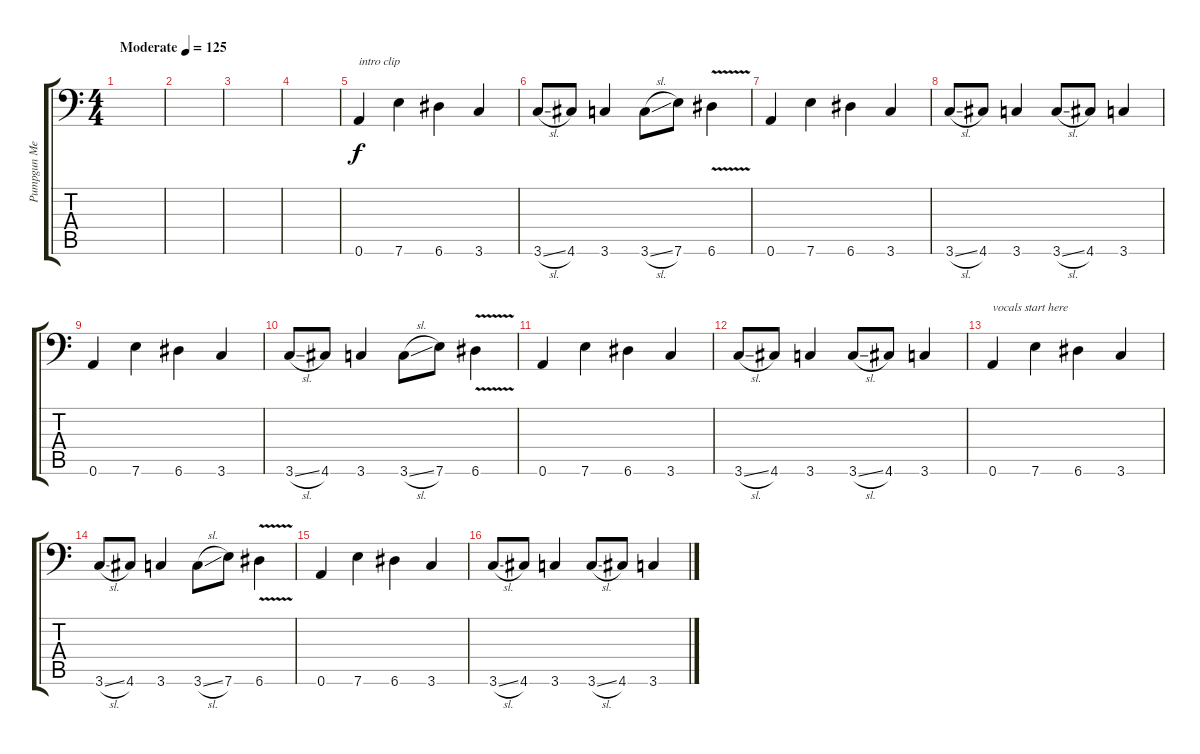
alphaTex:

\track ("Pumpgun Messiah" "Pumpgun Me") {instrument distortionguitar}
\staff {score tabs}
\tuning (A3 E3 C3 G2 D2 A1) {hide}
\ts (4 4)
\tempo (125 "Moderate")
\clef f4
\ks c
|
|
|
|
0.6.4{txt "intro clip"} 7.6.4 6.6.4 3.6.4 |
3.6{sl}.8 4.6.8 3.6.4 3.6{sl}.8 7.6.8 6.6{v}.4 |
0.6.4 7.6.4 6.6.4 3.6.4 |
3.6{sl}.8 4.6.8 3.6.4 3.6{sl}.8 4.6.8 3.6.4 |
0.6.4 7.6.4 6.6.4 3.6.4 |
3.6{sl}.8 4.6.8 3.6.4 3.6{sl}.8 7.6.8 6.6{v}.4 |
0.6.4 7.6.4 6.6.4 3.6.4 |
3.6{sl}.8 4.6.8 3.6.4 3.6{sl}.8 4.6.8 3.6.4 |
0.6.4{txt "vocals start here"} 7.6.4 6.6.4 3.6.4 |
3.6{sl}.8 4.6.8 3.6.4 3.6{sl}.8 7.6.8 6.6{v}.4 |
0.6.4 7.6.4 6.6.4 3.6.4 |
3.6{sl}.8 4.6.8 3.6.4 3.6{sl}.8 4.6.8 3.6.4
